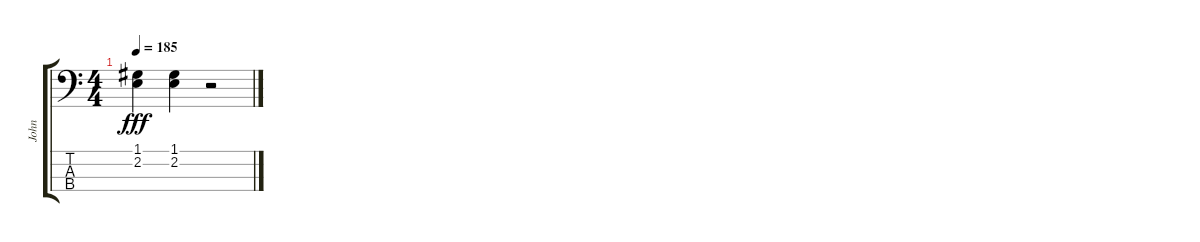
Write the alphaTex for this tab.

\track ("John" "John") {instrument electricbasspick}
\staff {score tabs}
\tuning (G2 D2 A1 E1) {hide}
\ts (4 4)
\tempo 185
\clef f4
\ks c
(1.1 2.2).4{dy fff} (1.1 2.2).4 r.2
